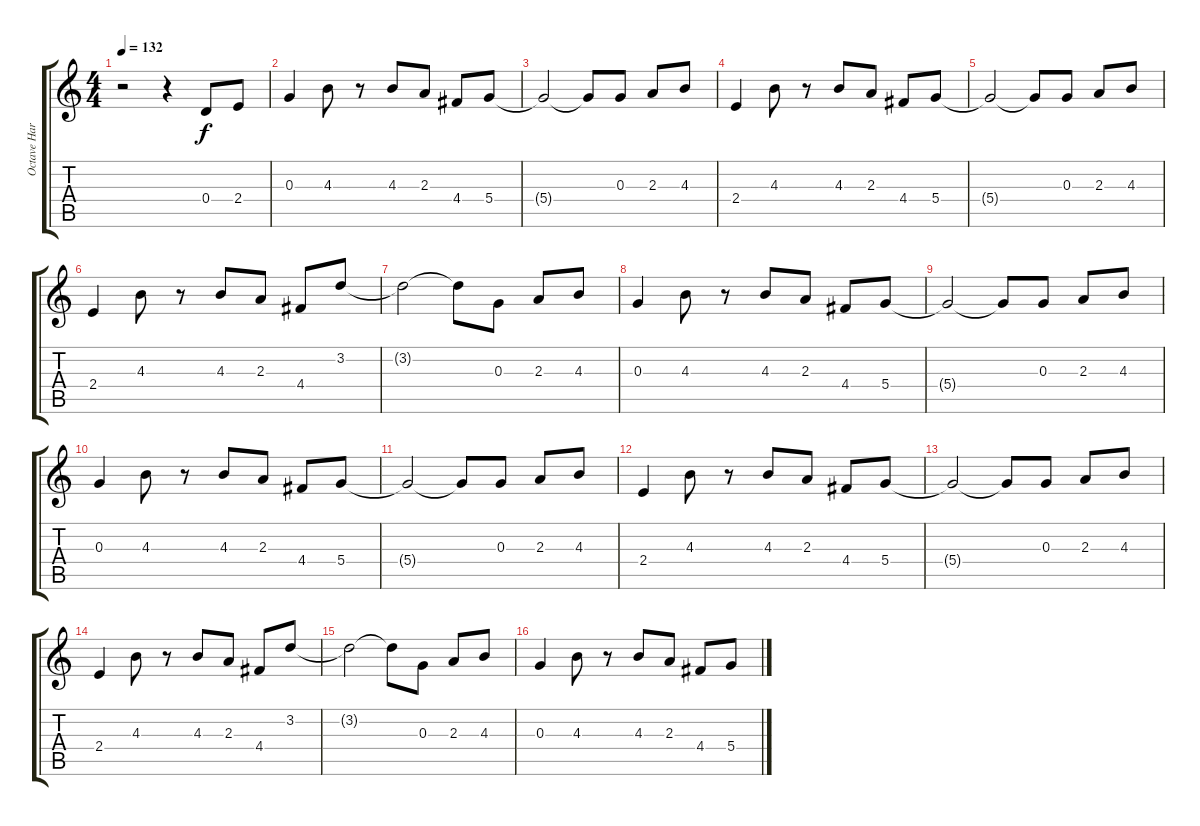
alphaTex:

\track ("Octave Harmonies" "Octave Har") {instrument distortionguitar}
\staff {score tabs}
\tuning (E4 B3 G3 D3 A2 E2) {hide}
\ts (4 4)
\tempo 132
\clef g2
\ks c
r.2{dy f instrument distortionguitar} r.4 0.4.8 2.4.8 |
0.3.4 4.3.8 r.8 4.3.8 2.3.8 4.4.8 5.4.8 |
5.4{t}.2 5.4{t}.8 0.3.8 2.3.8 4.3.8 |
2.4.4 4.3.8 r.8 4.3.8 2.3.8 4.4.8 5.4.8 |
5.4{t}.2 5.4{t}.8 0.3.8 2.3.8 4.3.8 |
2.4.4 4.3.8 r.8 4.3.8 2.3.8 4.4.8 3.2.8 |
3.2{t}.2 3.2{t}.8 0.3.8 2.3.8 4.3.8 |
0.3.4 4.3.8 r.8 4.3.8 2.3.8 4.4.8 5.4.8 |
5.4{t}.2 5.4{t}.8 0.3.8 2.3.8 4.3.8 |
0.3.4 4.3.8 r.8 4.3.8 2.3.8 4.4.8 5.4.8 |
5.4{t}.2 5.4{t}.8 0.3.8 2.3.8 4.3.8 |
2.4.4 4.3.8 r.8 4.3.8 2.3.8 4.4.8 5.4.8 |
5.4{t}.2 5.4{t}.8 0.3.8 2.3.8 4.3.8 |
2.4.4 4.3.8 r.8 4.3.8 2.3.8 4.4.8 3.2.8 |
3.2{t}.2 3.2{t}.8 0.3.8 2.3.8 4.3.8 |
0.3.4 4.3.8 r.8 4.3.8 2.3.8 4.4.8 5.4.8
